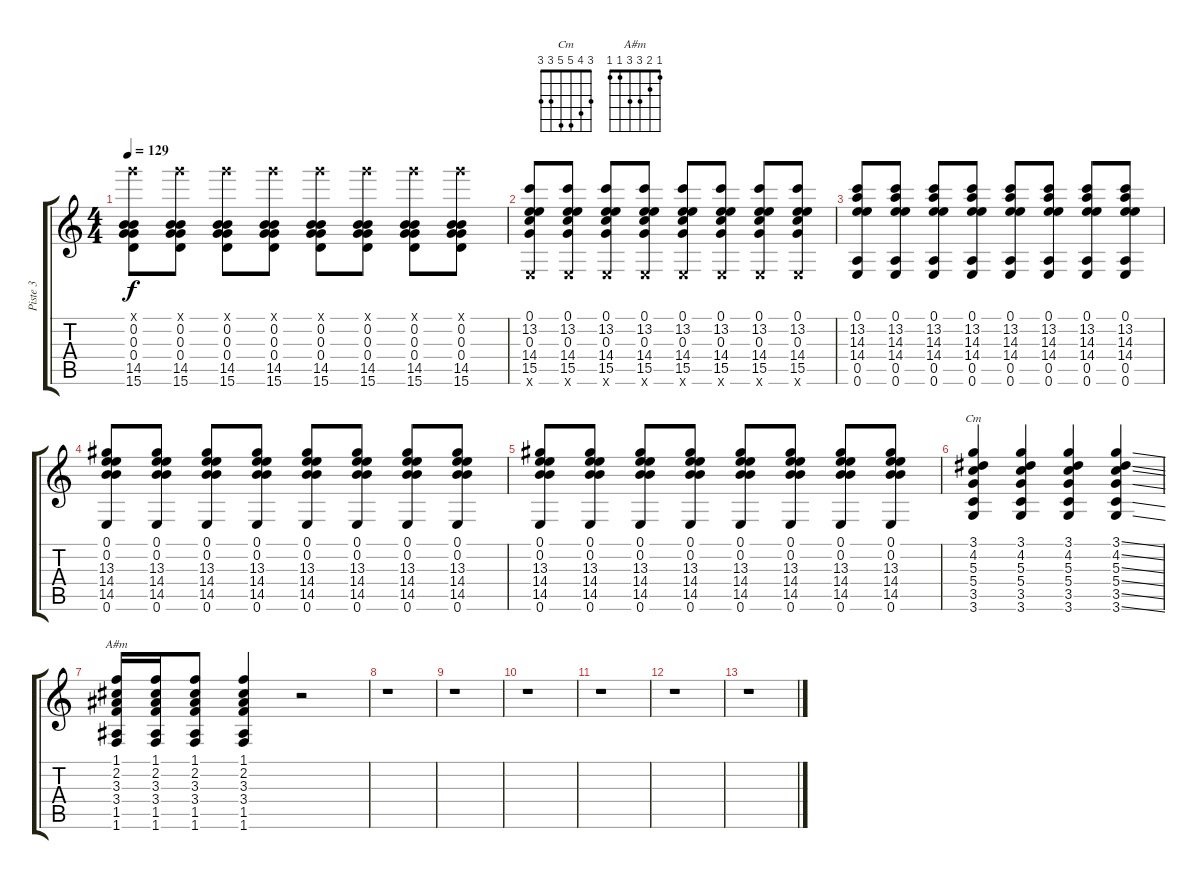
\track ("Piste 3" "Piste 3") {instrument distortionguitar}
\staff {score tabs}
\tuning (E4 B3 G3 D3 A2 E2) {hide}
\chord ("Cm" 3 4 5 5 3 3)
\chord ("A#m" 1 2 3 3 1 1)
\ts (4 4)
\tempo 129
\clef g2
\ks c
(15.1{x} 0.2 0.3 0.4 14.5 15.6).8{dy f} (15.1{x} 0.2 0.3 0.4 14.5 15.6).8 (15.1{x} 0.2 0.3 0.4 14.5 15.6).8 (15.1{x} 0.2 0.3 0.4 14.5 15.6).8 (15.1{x} 0.2 0.3 0.4 14.5 15.6).8 (15.1{x} 0.2 0.3 0.4 14.5 15.6).8 (15.1{x} 0.2 0.3 0.4 14.5 15.6).8 (15.1{x} 0.2 0.3 0.4 14.5 15.6).8 |
(0.1 13.2 0.3 14.4 15.5 0.6{x}).8 (0.1 13.2 0.3 14.4 15.5 0.6{x}).8 (0.1 13.2 0.3 14.4 15.5 0.6{x}).8 (0.1 13.2 0.3 14.4 15.5 0.6{x}).8 (0.1 13.2 0.3 14.4 15.5 0.6{x}).8 (0.1 13.2 0.3 14.4 15.5 0.6{x}).8 (0.1 13.2 0.3 14.4 15.5 0.6{x}).8 (0.1 13.2 0.3 14.4 15.5 0.6{x}).8 |
(0.1 13.2 14.3 14.4 0.5 0.6).8 (0.1 13.2 14.3 14.4 0.5 0.6).8 (0.1 13.2 14.3 14.4 0.5 0.6).8 (0.1 13.2 14.3 14.4 0.5 0.6).8 (0.1 13.2 14.3 14.4 0.5 0.6).8 (0.1 13.2 14.3 14.4 0.5 0.6).8 (0.1 13.2 14.3 14.4 0.5 0.6).8 (0.1 13.2 14.3 14.4 0.5 0.6).8 |
(0.1 0.2 13.3 14.4 14.5 0.6).8 (0.1 0.2 13.3 14.4 14.5 0.6).8 (0.1 0.2 13.3 14.4 14.5 0.6).8 (0.1 0.2 13.3 14.4 14.5 0.6).8 (0.1 0.2 13.3 14.4 14.5 0.6).8 (0.1 0.2 13.3 14.4 14.5 0.6).8 (0.1 0.2 13.3 14.4 14.5 0.6).8 (0.1 0.2 13.3 14.4 14.5 0.6).8 |
(0.1 0.2 13.3 14.4 14.5 0.6).8 (0.1 0.2 13.3 14.4 14.5 0.6).8 (0.1 0.2 13.3 14.4 14.5 0.6).8 (0.1 0.2 13.3 14.4 14.5 0.6).8 (0.1 0.2 13.3 14.4 14.5 0.6).8 (0.1 0.2 13.3 14.4 14.5 0.6).8 (0.1 0.2 13.3 14.4 14.5 0.6).8 (0.1 0.2 13.3 14.4 14.5 0.6).8 |
(3.1 4.2 5.3 5.4 3.5 3.6).4{ch "Cm"} (3.1 4.2 5.3 5.4 3.5 3.6).4 (3.1 4.2 5.3 5.4 3.5 3.6).4 (3.1{ss} 4.2{ss} 5.3{ss} 5.4{ss} 3.5{ss} 3.6{ss}).4 |
(1.1 2.2 3.3 3.4 1.5 1.6).16{ch "A#m"} (1.1 2.2 3.3 3.4 1.5 1.6).16 (1.1 2.2 3.3 3.4 1.5 1.6).8 (1.1 2.2 3.3 3.4 1.5 1.6).4 r.2 |
r.1 |
r.1 |
r.1 |
r.1 |
r.1 |
r.1
